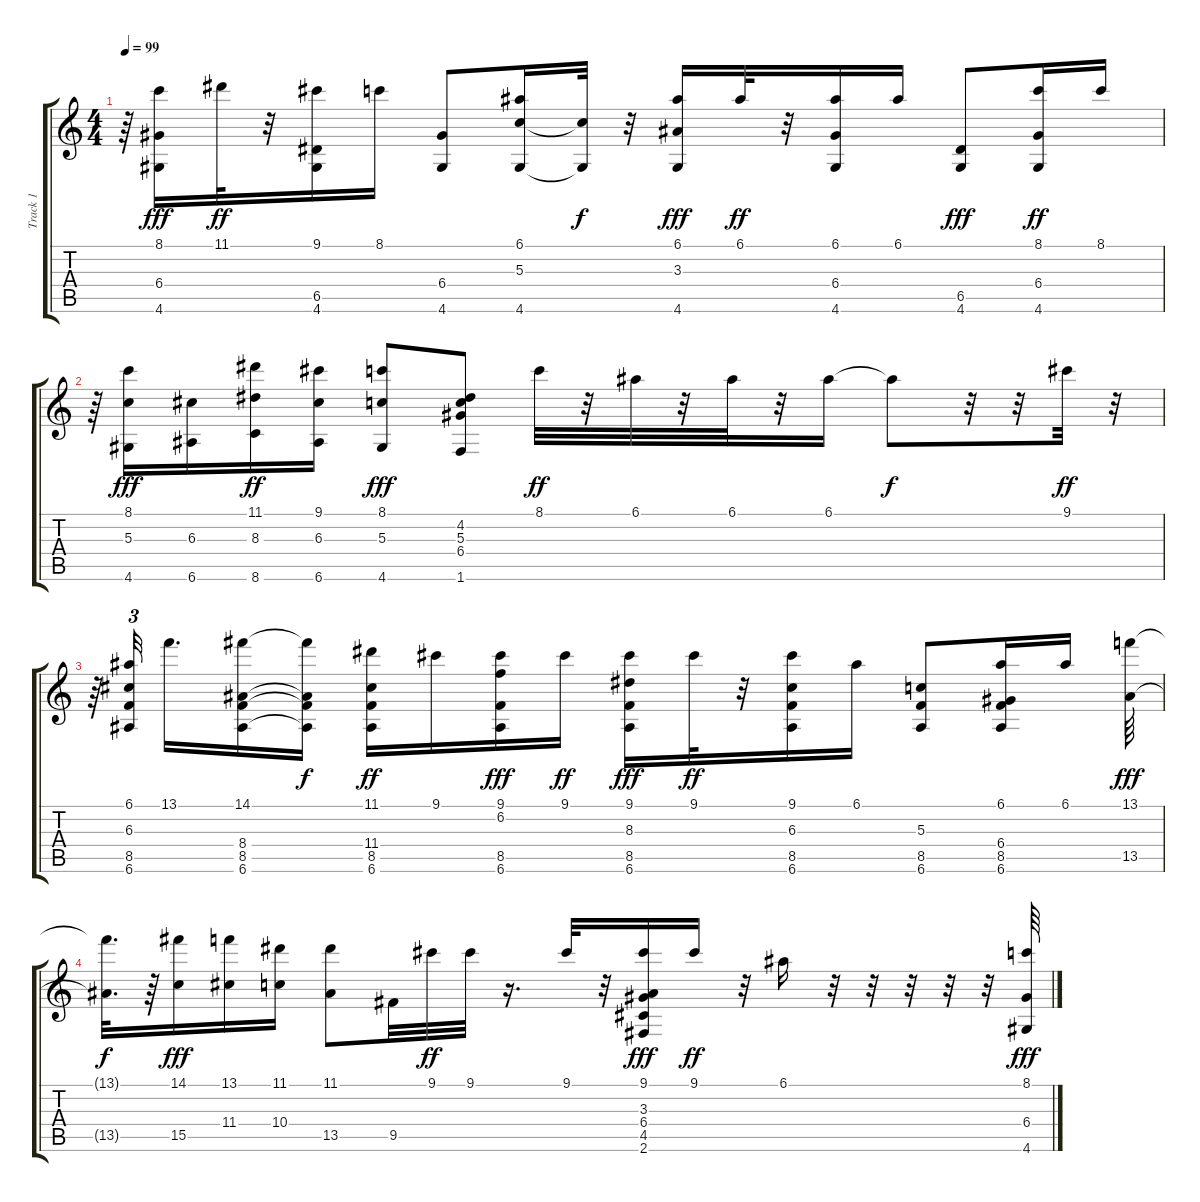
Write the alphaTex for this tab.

\track ("Track 1" "Track 1") {instrument acousticguitarsteel}
\staff {score tabs}
\tuning (E4 B3 G3 D3 A2 E2) {hide}
\ts (4 4)
\tempo 99
\clef g2
\ks c
r.64{dy f} (8.1 6.4 4.6).16{dy fff} 11.1.32{dy ff} r.32 (9.1 6.5 4.6).16 8.1.16 (6.4 4.6).8 (6.1 5.3 4.6).16 (5.3{t} 4.6{t}).32{dy f} r.32 (6.1 3.3 4.6).16{dy fff} 6.1.32{dy ff} r.32 (6.1 6.4 4.6).16 6.1.16 (6.5 4.6).8{dy fff} (8.1 6.4 4.6).16{dy ff} 8.1.16 |
r.64 (8.1 5.3 4.6).16{dy fff} (6.3 6.6).16 (11.1 8.3 8.6).16{dy ff} (9.1 6.3 6.6).16 (8.1 5.3 4.6).8{dy fff} (4.2 5.3 6.4 1.6).8 8.1.32{dy ff} r.32 6.1.32 r.32 6.1.32 r.32 6.1.16 6.1{t}.8{dy f} r.32 r.32 9.1.32{dy ff} r.32 |
r.64 (6.1 6.3 8.5 6.6).32{tu (3 2) beam splitsecondary} 13.1.16{d} (14.1 8.4 8.5 6.6).16 (14.1{t} 8.4{t} 8.5{t} 6.6{t}).16{dy f} (11.1 11.4 8.5 6.6).16{dy ff} 9.1.16 (9.1 6.2 8.5 6.6).16{dy fff} 9.1.16{dy ff} (9.1 8.3 8.5 6.6).16{dy fff} 9.1.32{dy ff} r.32 (9.1 6.3 8.5 6.6).16 6.1.16 (5.3 8.5 6.6).8 (6.1 6.4 8.5 6.6).16 6.1.16 (13.1 13.5).64{dy fff} |
(13.1{t} 13.5{t}).32{d dy f} r.64 (14.1 15.5).16{dy fff} (13.1 11.4).16 (11.1 10.4).16 (11.1 13.5).8 9.5.32 9.1.32{dy ff} 9.1.32 r.16{d} 9.1.32 r.32 (9.1 3.3 6.4 4.5 2.6).16{dy fff} 9.1.16{dy ff} r.32 6.1.16 r.32 r.32 r.32 r.32 r.32 (8.1 6.4 4.6).64{dy fff}
